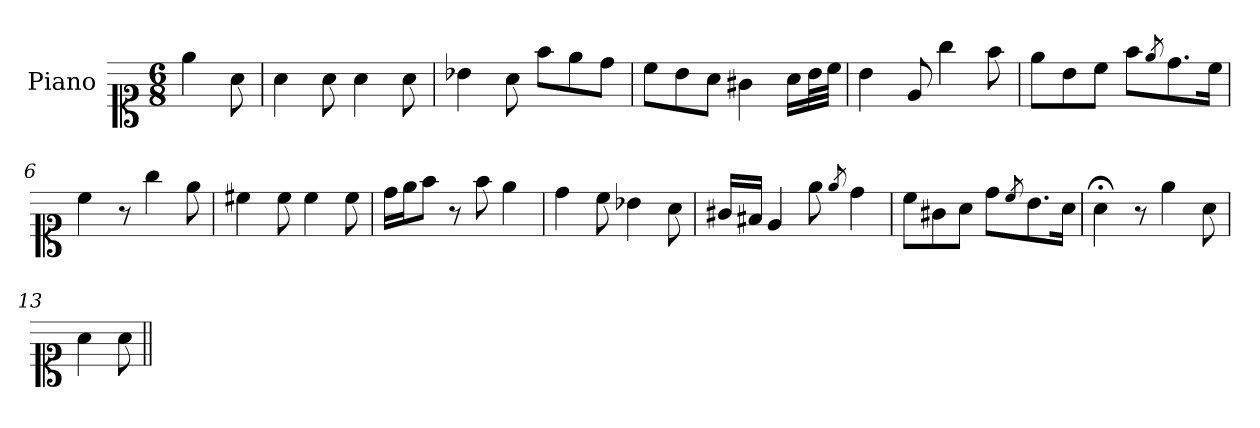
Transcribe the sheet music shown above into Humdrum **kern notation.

**kern
*part1
*staff1
*I"Piano
*I'Pno.
*clefC1
*k[]
*M6/8
=
4ee\
8a\
=1
4a\
8a\
4a\
8a\
=2
4b-X\
8a\
8ff\L
8ee\
8dd\J
=3
8cc\L
8b\
8a\J
4g#X\
16a\LL
32b\L
32cc\JJJ
=4
4b\
8e/
4gg\
8ff\
=5
8ee\L
8b\
8cc\J
8ff\L
8qee/
8.dd\
16cc\Jk
=6
4cc\
8r
4gg\
8ee\
!!LO:LB:g=z
=7
4cc#X\
8cc#\
4cc#\
8cc#\
=8
16dd\LL
16ee\J
8ff\J
8r
8ff\
4ee\
=9
4dd\
8cc\
4b-X\
8a\
=10
16g#X/LL
16f#X/JJ
4e/
8ee\
8qee/
4dd\
=11
8cc\L
8g#X\
8a\J
8dd\L
8qcc/
8.b\
16a\Jk
=12
4a;<\
8r
4ee\
8a\
=13
4a\
8a\
=||
*-
